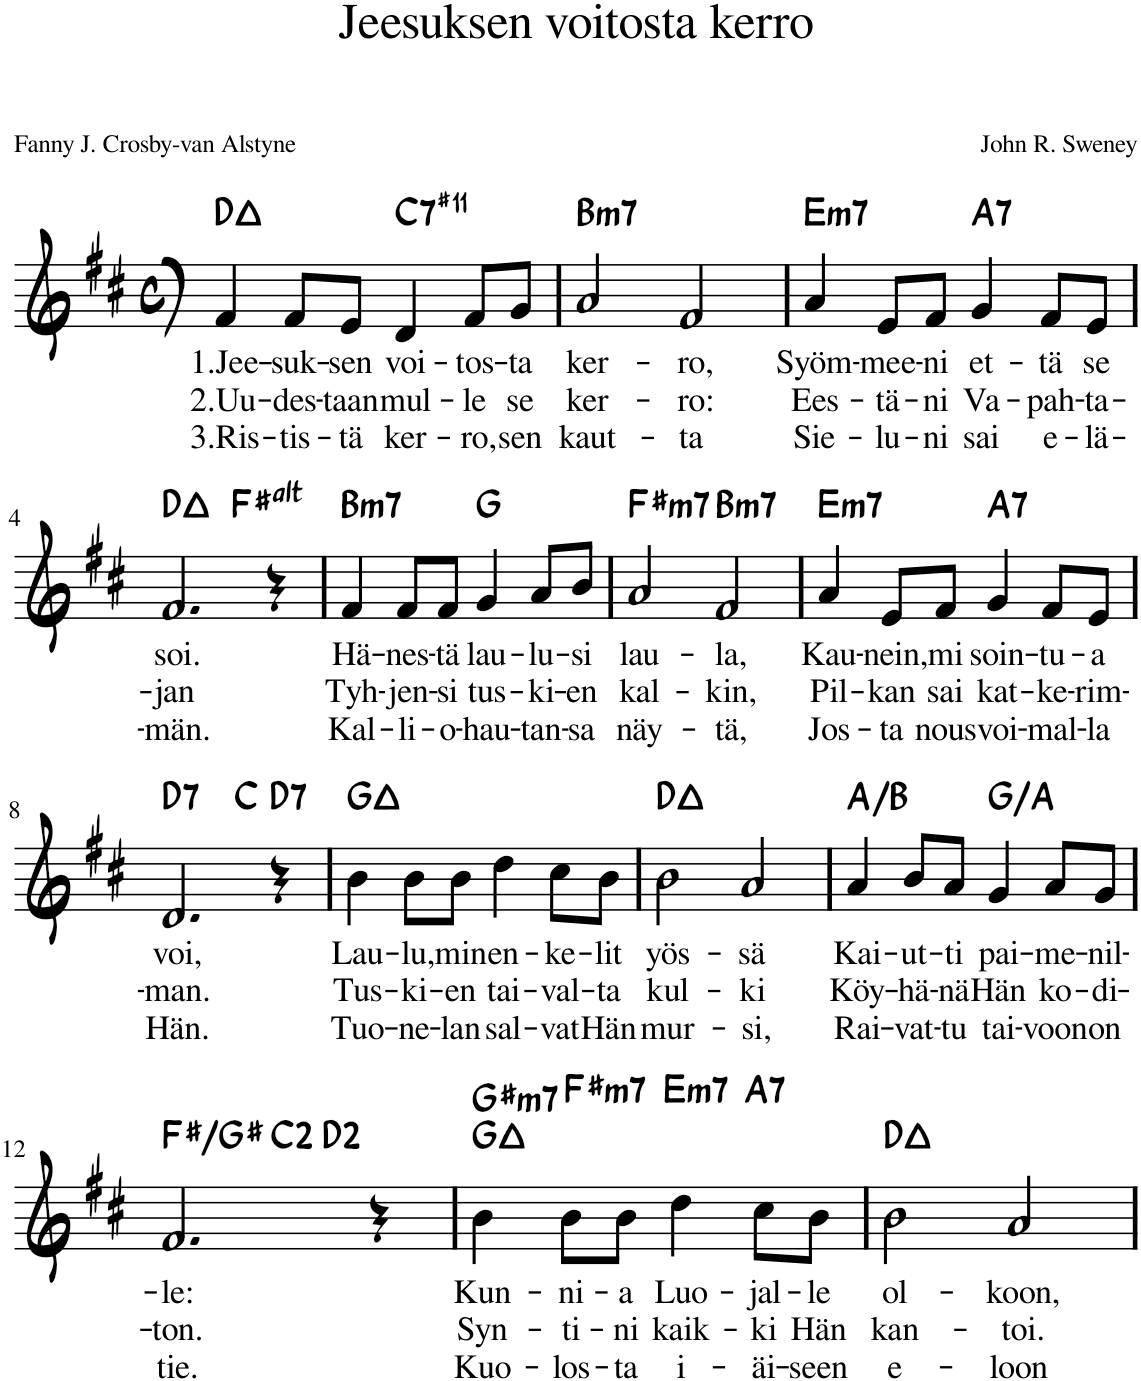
**kern	**text	**text	**text	**harte
*part1	*part1	*part1	*part1	*part1
*staff1	*staff1	*staff1	*staff1	*
*I"Piano	*	*	*	*
*I'Pno.	*	*	*	*
*clefG2	*	*	*	*
*k[f#c#]	*	*	*	*
*M4/4	*	*	*	*
*met(c)	*	*	*	*
=1	=1	=1	=1	=1
!	!LO:LY:b	!LO:LY:b	!LO:LY:b	!
4f#/	1.Jee-	2.Uu-	3.Ris-	D:maj
!	!LO:LY:b	!LO:LY:b	!LO:LY:b	!
8f#/L	-suk-	-des-	-tis-	.
!	!LO:LY:b	!LO:LY:b	!LO:LY:b	!
8e/J	-sen	-taan	-tä	.
!	!LO:LY:b	!LO:LY:b	!LO:LY:b	!LO:H:kt=7
4d/	voi-	mul-	ker-	C:7(#11)
!	!LO:LY:b	!LO:LY:b	!LO:LY:b	!
8f#/L	-tos-	-le	-ro,	.
!	!LO:LY:b	!LO:LY:b	!LO:LY:b	!
8g/J	-ta	se	sen	.
=2	=2	=2	=2	=2
!	!LO:LY:b	!LO:LY:b	!LO:LY:b	!LO:H:kt=m7
2a/	ker-	ker-	kaut-	B:min7
!	!LO:LY:b	!LO:LY:b	!LO:LY:b	!
2f#/	-ro,	-ro:	-ta	.
=3	=3	=3	=3	=3
!	!LO:LY:b	!LO:LY:b	!LO:LY:b	!LO:H:kt=m7
4a/	Syöm-	Ees-	Sie-	E:min7
!	!LO:LY:b	!LO:LY:b	!LO:LY:b	!
8e/L	-mee-	-tä-	-lu-	.
!	!LO:LY:b	!LO:LY:b	!LO:LY:b	!
8f#/J	-ni	-ni	-ni	.
!	!LO:LY:b	!LO:LY:b	!LO:LY:b	!LO:H:kt=7
4g/	et-	Va-	sai	A:7
!	!LO:LY:b	!LO:LY:b	!LO:LY:b	!
8f#/L	-tä	-pah-	e-	.
!	!LO:LY:b	!LO:LY:b	!LO:LY:b	!
8e/J	se	-ta-	-lä-	.
!!LO:LB:g=z
=4	=4	=4	=4	=4
!	!LO:LY:b	!LO:LY:b	!LO:LY:b	!
*^	*	*	*	*
2.f#/	2ryy	soi.	-jan	-män.	D:maj
.	2ryy	.	.	.	F#:(3,b5,#5,b9,#9)
4r	.	.	.	.	.
=5	=5	=5	=5	=5	=5
!	!	!LO:LY:b	!LO:LY:b	!LO:LY:b	!LO:H:kt=m7
*v	*v	*	*	*	*
4f#/	Hä-	Tyh-	Kal-	B:min7
!	!LO:LY:b	!LO:LY:b	!LO:LY:b	!
8f#/L	-nes-	-jen-	-li-	.
!	!LO:LY:b	!LO:LY:b	!LO:LY:b	!
8f#/J	-tä	-si	-o-	.
!	!LO:LY:b	!LO:LY:b	!LO:LY:b	!
4g/	lau-	tus-	-hau-	G:maj
!	!LO:LY:b	!LO:LY:b	!LO:LY:b	!
8a/L	-lu-	-ki-	-tan-	.
!	!LO:LY:b	!LO:LY:b	!LO:LY:b	!
8b/J	-si	-en	-sa	.
=6	=6	=6	=6	=6
!	!LO:LY:b	!LO:LY:b	!LO:LY:b	!LO:H:kt=m7
2a/	lau-	kal-	näy-	F#:min7
!	!LO:LY:b	!LO:LY:b	!LO:LY:b	!LO:H:kt=m7
2f#/	-la,	-kin,	-tä,	B:min7
=7	=7	=7	=7	=7
!	!LO:LY:b	!LO:LY:b	!LO:LY:b	!LO:H:kt=m7
4a/	Kau-	Pil-	Jos-	E:min7
!	!LO:LY:b	!LO:LY:b	!LO:LY:b	!
8e/L	-nein,	-kan	-ta	.
!	!LO:LY:b	!LO:LY:b	!LO:LY:b	!
8f#/J	mi	sai	nous	.
!	!LO:LY:b	!LO:LY:b	!LO:LY:b	!LO:H:kt=7
4g/	soin-	kat-	voi-	A:7
!	!LO:LY:b	!LO:LY:b	!LO:LY:b	!
8f#/L	-tu-	-ke-	-mal-	.
!	!LO:LY:b	!LO:LY:b	!LO:LY:b	!
8e/J	-a	-rim-	-la	.
!!LO:LB:g=z
=8	=8	=8	=8	=8
!	!LO:LY:b	!LO:LY:b	!LO:LY:b	!LO:H:kt=7
*^	*	*	*	*
2.d/	2ryy	voi,	-man.	Hän.	D:7
.	2ryy	.	.	.	C:maj
!	!	!	!	!	!LO:H:kt=7
4r	.	.	.	.	D:7
=9	=9	=9	=9	=9	=9
!	!	!LO:LY:b	!LO:LY:b	!LO:LY:b	!
*v	*v	*	*	*	*
4b\	Lau-	Tus-	Tuo-	G:maj
!	!LO:LY:b	!LO:LY:b	!LO:LY:b	!
8b\L	-lu,	-ki-	-ne-	.
!	!LO:LY:b	!LO:LY:b	!LO:LY:b	!
8b\J	min	-en	-lan	.
!	!LO:LY:b	!LO:LY:b	!LO:LY:b	!
4dd\	en-	tai-	sal-	.
!	!LO:LY:b	!LO:LY:b	!LO:LY:b	!
8cc#\L	-ke-	-val-	-vat	.
!	!LO:LY:b	!LO:LY:b	!LO:LY:b	!
8b\J	-lit	-ta	Hän	.
=10	=10	=10	=10	=10
!	!LO:LY:b	!LO:LY:b	!LO:LY:b	!
2b\	yös-	kul-	mur-	D:maj
!	!LO:LY:b	!LO:LY:b	!LO:LY:b	!
2a/	-sä	-ki	-si,	.
=11	=11	=11	=11	=11
!	!LO:LY:b	!LO:LY:b	!LO:LY:b	!
4a/	Kai-	Köy-	Rai-	A:maj/2
!	!LO:LY:b	!LO:LY:b	!LO:LY:b	!
8b/L	-ut-	-hä-	-vat-	.
!	!LO:LY:b	!LO:LY:b	!LO:LY:b	!
8a/J	-ti	-nä	-tu	.
!	!LO:LY:b	!LO:LY:b	!LO:LY:b	!
4g/	pai-	Hän	tai-	G:maj/2
!	!LO:LY:b	!LO:LY:b	!LO:LY:b	!
8a/L	-me-	ko-	-voon	.
!	!LO:LY:b	!LO:LY:b	!LO:LY:b	!
8g/J	-nil-	-di-	on	.
!!LO:LB:g=z
=12	=12	=12	=12	=12
!	!LO:LY:b	!LO:LY:b	!LO:LY:b	!
*^	*	*	*	*
*	*^	*	*	*	*
2.f#/	4ryy	2ryy	-le:	-ton.	tie.	F#:maj/2
.	2.ryy	.	.	.	.	C:maj(2)
.	.	2ryy	.	.	.	D:maj(2)
4r	.	.	.	.	.	.
=13	=13	=13	=13	=13	=13	=13
!	!	!	!LO:LY:b	!LO:LY:b	!LO:LY:b	!LO:H:n=2:kt=m7
*v	*v	*v	*	*	*	*
4b\	Kun-	Syn-	Kuo-	G:maj G#:min7
!	!LO:LY:b	!LO:LY:b	!LO:LY:b	!LO:H:kt=m7
8b\L	-ni-	-ti-	-los-	F#:min7
!	!LO:LY:b	!LO:LY:b	!LO:LY:b	!
8b\J	-a	-ni	-ta	.
!	!LO:LY:b	!LO:LY:b	!LO:LY:b	!LO:H:kt=m7
4dd\	Luo-	kaik-	i-	E:min7
!	!LO:LY:b	!LO:LY:b	!LO:LY:b	!LO:H:kt=7
8cc#\L	-jal-	-ki	-äi-	A:7
!	!LO:LY:b	!LO:LY:b	!LO:LY:b	!
8b\J	-le	Hän	-seen	.
=14	=14	=14	=14	=14
!	!LO:LY:b	!LO:LY:b	!LO:LY:b	!
2b\	ol-	kan-	e-	D:maj
!	!LO:LY:b	!LO:LY:b	!LO:LY:b	!
2a/	-koon,	-toi.	-loon	.
=	=	=	=	=
*-	*-	*-	*-	*-
